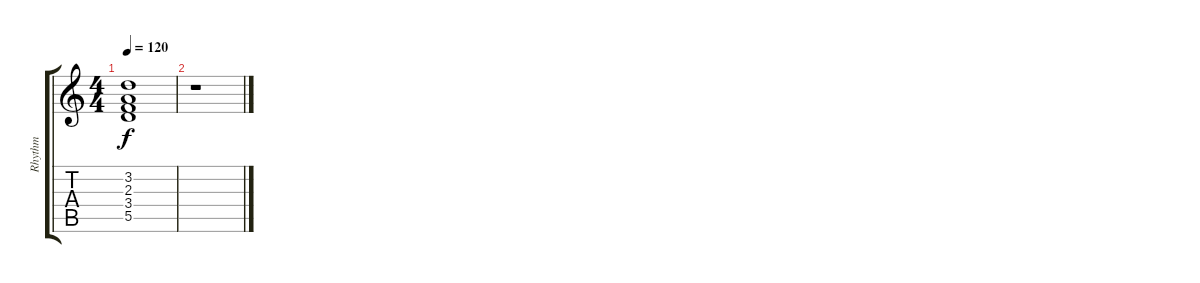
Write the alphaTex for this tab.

\track ("Rhythm" "Rhythm") {instrument distortionguitar}
\staff {score tabs}
\tuning (E4 B3 G3 D3 A2 E2) {hide}
\ts (4 4)
\tempo 120
\clef g2
\ks c
(3.2 2.3 3.4 5.5).1{dy f} |
r.1
